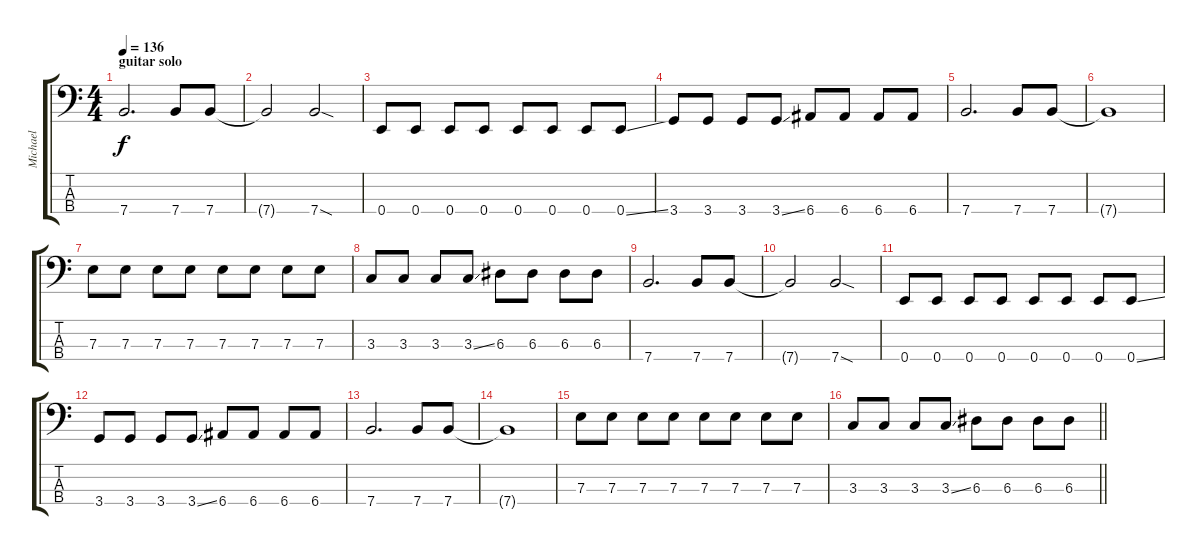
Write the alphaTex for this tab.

\track ("Michael" "Michael") {instrument electricbassfinger}
\staff {score tabs}
\tuning (G2 D2 A1 E1) {hide}
\ts (4 4)
\section ("" "guitar solo")
\tempo 136
\clef f4
\ks c
7.4.2{d dy f} 7.4.8 7.4.8 |
7.4{t}.2 7.4{sod}.2 |
0.4.8 0.4.8 0.4.8 0.4.8 0.4.8 0.4.8 0.4.8 0.4{ss}.8 |
3.4.8 3.4.8 3.4.8 3.4{ss}.8 6.4.8 6.4.8 6.4.8 6.4.8 |
7.4.2{d} 7.4.8 7.4.8 |
7.4{t}.1 |
7.3.8 7.3.8 7.3.8 7.3.8 7.3.8 7.3.8 7.3.8 7.3.8 |
3.3.8 3.3.8 3.3.8 3.3{ss}.8 6.3.8 6.3.8 6.3.8 6.3.8 |
7.4.2{d} 7.4.8 7.4.8 |
7.4{t}.2 7.4{sod}.2 |
0.4.8 0.4.8 0.4.8 0.4.8 0.4.8 0.4.8 0.4.8 0.4{ss}.8 |
3.4.8 3.4.8 3.4.8 3.4{ss}.8 6.4.8 6.4.8 6.4.8 6.4.8 |
7.4.2{d} 7.4.8 7.4.8 |
7.4{t}.1 |
7.3.8 7.3.8 7.3.8 7.3.8 7.3.8 7.3.8 7.3.8 7.3.8 |
\barLineRight lightlight
3.3.8 3.3.8 3.3.8 3.3{ss}.8 6.3.8 6.3.8 6.3.8 6.3.8
